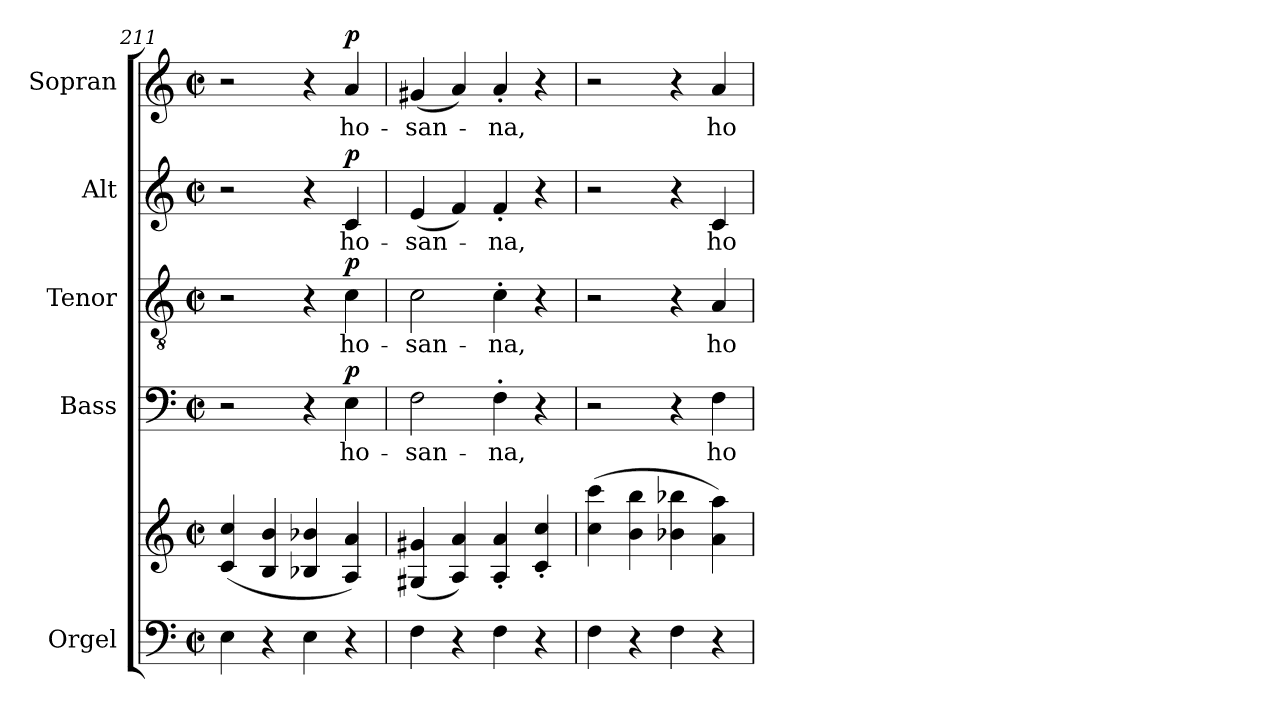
**kern	**kern	**kern	**text	**dynam	**kern	**text	**dynam	**kern	**text	**dynam	**kern	**text	**dynam
*part5	*part5	*part4	*part4	*part4	*part3	*part3	*part3	*part2	*part2	*part2	*part1	*part1	*part1
*staff6	*staff5	*staff4	*staff4	*staff4	*staff3	*staff3	*staff3	*staff2	*staff2	*staff2	*staff1	*staff1	*staff1
*I"Orgel	*	*I"Bass	*	*	*I"Tenor	*	*	*I"Alt	*	*	*I"Sopran	*	*
*	*	*I'B.	*	*	*I'T.	*	*	*I'A.	*	*	*I'S.	*	*
*clefF4	*clefG2	*clefF4	*	*	*clefGv2	*	*	*clefG2	*	*	*clefG2	*	*
*k[]	*k[]	*k[]	*	*	*k[]	*	*	*k[]	*	*	*k[]	*	*
*C:	*C:	*C:	*	*	*C:	*	*	*C:	*	*	*C:	*	*
*M2/2	*M2/2	*M2/2	*	*	*M2/2	*	*	*M2/2	*	*	*M2/2	*	*
*met(c|)	*met(c|)	*met(c|)	*	*	*met(c|)	*	*	*met(c|)	*	*	*met(c|)	*	*
=211	=211	=211	=211	=211	=211	=211	=211	=211	=211	=211	=211	=211	=211
4E\	(<4c/ 4cc/	2r	.	.	2r	.	.	2r	.	.	2r	.	.
4r	4B/ 4b/	.	.	.	.	.	.	.	.	.	.	.	.
4E\	4B-X/ 4b-X/	4r	.	.	4r	.	.	4r	.	.	4r	.	.
!	!	!	!LO:LY:b	!LO:DY:a	!	!LO:LY:b	!LO:DY:a	!	!LO:LY:b	!LO:DY:a	!	!LO:LY:b	!LO:DY:a
4r	4A/ 4a/)	4E\	ho-	p	4c\	ho-	p	4c/	ho-	p	4a/	ho-	p
=212	=212	=212	=212	=212	=212	=212	=212	=212	=212	=212	=212	=212	=212
!	!	!	!LO:LY:b	!	!	!LO:LY:b	!	!	!LO:LY:b	!	!	!LO:LY:b	!
4F\	(<4G#X/ 4g#X/	2F\	-san-	.	2c\	-san-	.	(<4e/	-san-	.	(<4g#X/	-san-	.
4r	4A/ 4a/)	.	.	.	.	.	.	4f/)	.	.	4a/)	.	.
!	!	!	!LO:LY:b	!	!	!LO:LY:b	!	!	!LO:LY:b	!	!	!LO:LY:b	!
4F\	4A/'< 4a/'<	4F'>\	-na,	.	4c'>\	-na,	.	4f'</	-na,	.	4a'</	-na,	.
4r	4c/'< 4cc/'<	4r	.	.	4r	.	.	4r	.	.	4r	.	.
=213	=213	=213	=213	=213	=213	=213	=213	=213	=213	=213	=213	=213	=213
4F\	(>4cc\ 4ccc\	2r	.	.	2r	.	.	2r	.	.	2r	.	.
4r	4b\ 4bb\	.	.	.	.	.	.	.	.	.	.	.	.
4F\	4b-X\ 4bb-X\	4r	.	.	4r	.	.	4r	.	.	4r	.	.
!	!	!	!LO:LY:b	!	!	!LO:LY:b	!	!	!LO:LY:b	!	!	!LO:LY:b	!
4r	4a\ 4aa\)	4F\	ho-	.	4A/	ho-	.	4c/	ho-	.	4a/	ho-	.
=	=	=	=	=	=	=	=	=	=	=	=	=	=
*-	*-	*-	*-	*-	*-	*-	*-	*-	*-	*-	*-	*-	*-
